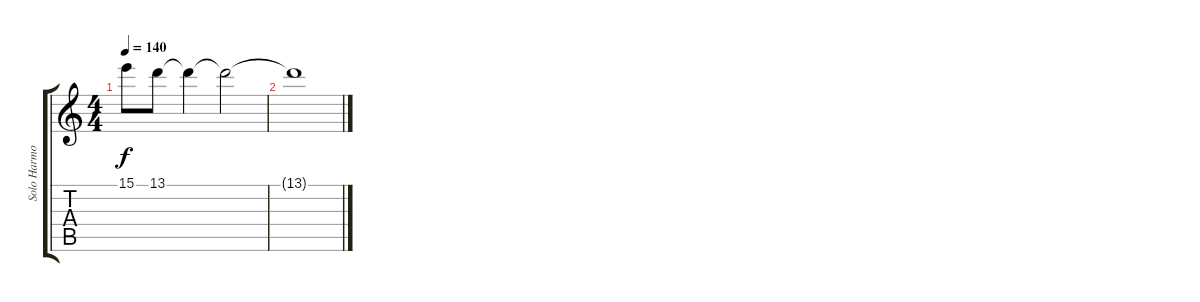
\track ("Solo Harmony" "Solo Harmo") {instrument distortionguitar}
\staff {score tabs}
\tuning (Db4 Ab3 E3 B2 Gb2 B1) {hide}
\ts (4 4)
\tempo 140
\clef g2
\ks c
15.1{t}.8{dy f volume 0} 13.1.8 13.1{t}.4 13.1{t}.2 |
13.1{t}.1
